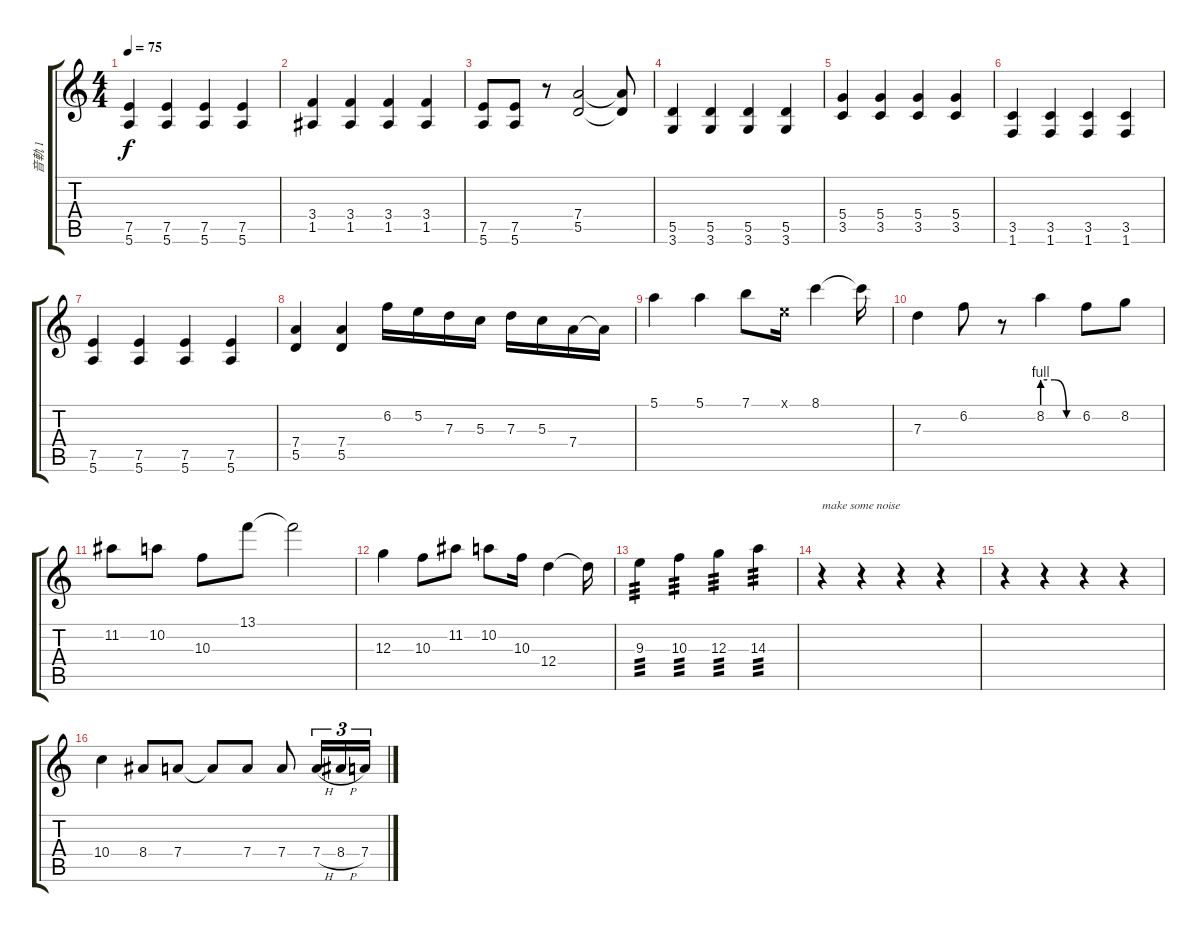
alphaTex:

\track ("音軌 1" "音軌 1") {instrument electricguitarjazz}
\staff {score tabs}
\tuning (E4 B3 G3 D3 A2 E2) {hide}
\ts (4 4)
\tempo 75
\clef g2
\ks c
(7.5 5.6).4{dy f} (7.5 5.6).4 (7.5 5.6).4 (7.5 5.6).4 |
(3.4 1.5).4 (3.4 1.5).4 (3.4 1.5).4 (3.4 1.5).4 |
(7.5 5.6).8 (7.5 5.6).8 r.8 (7.4 5.5).2 (7.4{t} 5.5{t}).8 |
(5.5 3.6).4 (5.5 3.6).4 (5.5 3.6).4 (5.5 3.6).4 |
(5.4 3.5).4 (5.4 3.5).4 (5.4 3.5).4 (5.4 3.5).4 |
(3.5 1.6).4{instrument overdrivenguitar} (3.5 1.6).4 (3.5 1.6).4 (3.5 1.6).4 |
(7.5 5.6).4 (7.5 5.6).4 (7.5 5.6).4 (7.5 5.6).4 |
(7.4 5.5).4 (7.4 5.5).4 6.2.16 5.2.16 7.3.16 5.3.16 7.3.16 5.3.16 7.4.16 7.4{t}.16 |
5.1.4 5.1.4 7.1.8 0.1{x}.16 8.1.4 8.1{t}.16 |
7.3.4 6.2.8 r.8 8.2{be (custom 0 4 20 4 40 0 60 0)}.4 6.2.8 8.2.8 |
11.2.8 10.2.8 10.3.8 13.1.8 13.1{t}.2 |
12.3.4 10.3.8 11.2.8 10.2.8 10.3.16 12.4.4 12.4{t}.16 |
9.3.4{tp 3} 10.3.4{tp 3} 12.3.4{tp 3} 14.3.4{tp 3} |
r.4{txt "make some noise"} r.4 r.4 r.4 |
r.4 r.4 r.4 r.4 |
10.4.4 8.4.8 7.4.8 7.4{t}.8 7.4.8 7.4.8 7.4{h}.16{tu (3 2)} 8.4{h}.16{tu (3 2)} 7.4.16{tu (3 2)}
